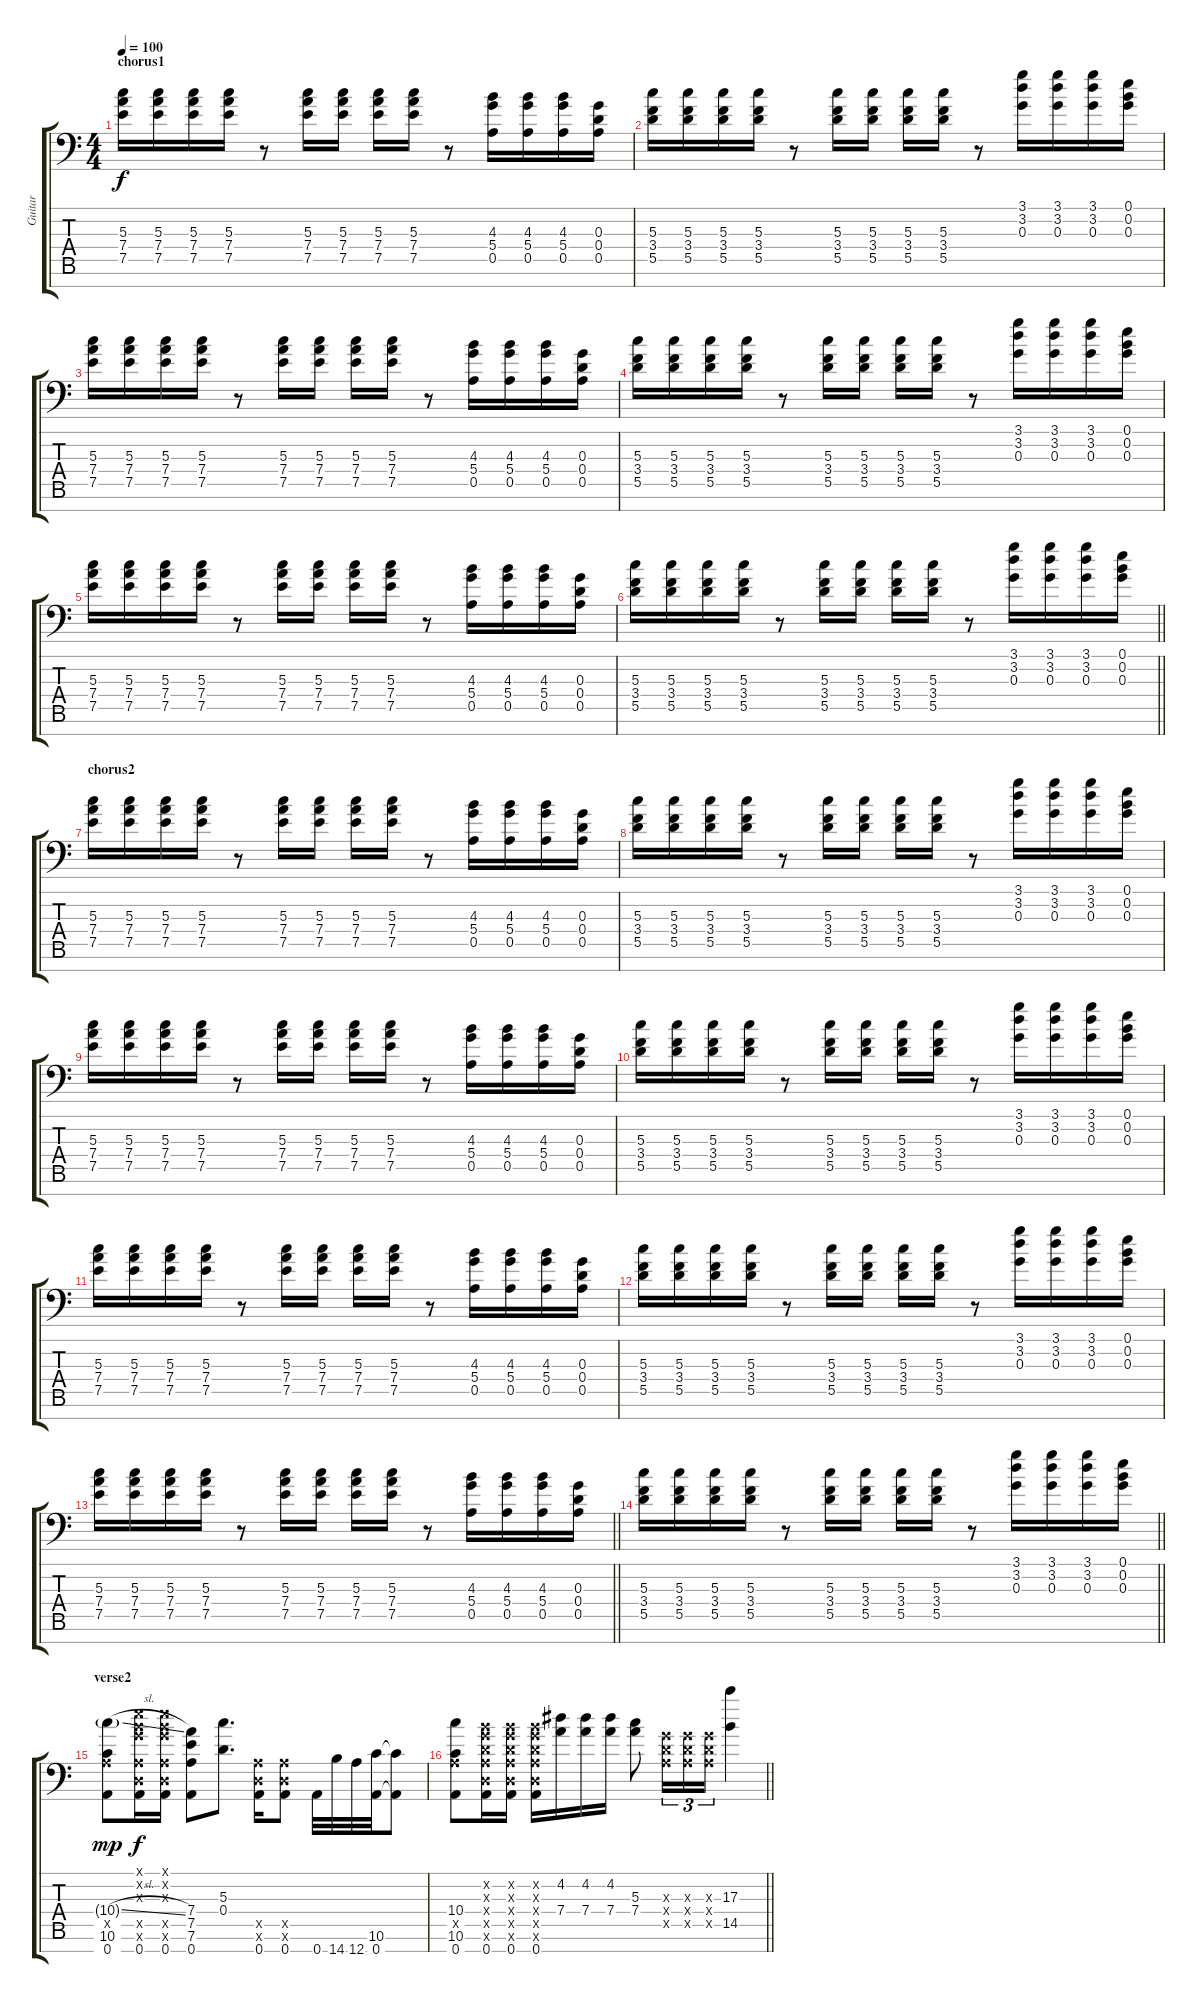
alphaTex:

\track ("Guitar" "Guitar") {instrument distortionguitar}
\staff {score tabs}
\tuning (E4 B3 G3 D3 A2 D2 A1) {hide}
\ts (4 4)
\section ("" "chorus1")
\tempo 100
\clef f4
\ks c
(5.3 7.4 7.5).16{dy f} (5.3 7.4 7.5).16 (5.3 7.4 7.5).16 (5.3 7.4 7.5).16 r.8 (5.3 7.4 7.5).16 (5.3 7.4 7.5).16 (5.3 7.4 7.5).16 (5.3 7.4 7.5).16 r.8 (4.3 5.4 0.5).16 (4.3 5.4 0.5).16 (4.3 5.4 0.5).16 (0.3 0.4 0.5).16 |
(5.3 3.4 5.5).16 (5.3 3.4 5.5).16 (5.3 3.4 5.5).16 (5.3 3.4 5.5).16 r.8 (5.3 3.4 5.5).16 (5.3 3.4 5.5).16 (5.3 3.4 5.5).16 (5.3 3.4 5.5).16 r.8 (3.1 3.2 0.3).16 (3.1 3.2 0.3).16 (3.1 3.2 0.3).16 (0.1 0.2 0.3).16 |
(5.3 7.4 7.5).16 (5.3 7.4 7.5).16 (5.3 7.4 7.5).16 (5.3 7.4 7.5).16 r.8 (5.3 7.4 7.5).16 (5.3 7.4 7.5).16 (5.3 7.4 7.5).16 (5.3 7.4 7.5).16 r.8 (4.3 5.4 0.5).16 (4.3 5.4 0.5).16 (4.3 5.4 0.5).16 (0.3 0.4 0.5).16 |
(5.3 3.4 5.5).16 (5.3 3.4 5.5).16 (5.3 3.4 5.5).16 (5.3 3.4 5.5).16 r.8 (5.3 3.4 5.5).16 (5.3 3.4 5.5).16 (5.3 3.4 5.5).16 (5.3 3.4 5.5).16 r.8 (3.1 3.2 0.3).16 (3.1 3.2 0.3).16 (3.1 3.2 0.3).16 (0.1 0.2 0.3).16 |
(5.3 7.4 7.5).16 (5.3 7.4 7.5).16 (5.3 7.4 7.5).16 (5.3 7.4 7.5).16 r.8 (5.3 7.4 7.5).16 (5.3 7.4 7.5).16 (5.3 7.4 7.5).16 (5.3 7.4 7.5).16 r.8 (4.3 5.4 0.5).16 (4.3 5.4 0.5).16 (4.3 5.4 0.5).16 (0.3 0.4 0.5).16 |
\barLineRight lightlight
(5.3 3.4 5.5).16 (5.3 3.4 5.5).16 (5.3 3.4 5.5).16 (5.3 3.4 5.5).16 r.8 (5.3 3.4 5.5).16 (5.3 3.4 5.5).16 (5.3 3.4 5.5).16 (5.3 3.4 5.5).16 r.8 (3.1 3.2 0.3).16 (3.1 3.2 0.3).16 (3.1 3.2 0.3).16 (0.1 0.2 0.3).16 |
\section ("" "chorus2")
(5.3 7.4 7.5).16 (5.3 7.4 7.5).16 (5.3 7.4 7.5).16 (5.3 7.4 7.5).16 r.8 (5.3 7.4 7.5).16 (5.3 7.4 7.5).16 (5.3 7.4 7.5).16 (5.3 7.4 7.5).16 r.8 (4.3 5.4 0.5).16 (4.3 5.4 0.5).16 (4.3 5.4 0.5).16 (0.3 0.4 0.5).16 |
(5.3 3.4 5.5).16 (5.3 3.4 5.5).16 (5.3 3.4 5.5).16 (5.3 3.4 5.5).16 r.8 (5.3 3.4 5.5).16 (5.3 3.4 5.5).16 (5.3 3.4 5.5).16 (5.3 3.4 5.5).16 r.8 (3.1 3.2 0.3).16 (3.1 3.2 0.3).16 (3.1 3.2 0.3).16 (0.1 0.2 0.3).16 |
(5.3 7.4 7.5).16 (5.3 7.4 7.5).16 (5.3 7.4 7.5).16 (5.3 7.4 7.5).16 r.8 (5.3 7.4 7.5).16 (5.3 7.4 7.5).16 (5.3 7.4 7.5).16 (5.3 7.4 7.5).16 r.8 (4.3 5.4 0.5).16 (4.3 5.4 0.5).16 (4.3 5.4 0.5).16 (0.3 0.4 0.5).16 |
(5.3 3.4 5.5).16 (5.3 3.4 5.5).16 (5.3 3.4 5.5).16 (5.3 3.4 5.5).16 r.8 (5.3 3.4 5.5).16 (5.3 3.4 5.5).16 (5.3 3.4 5.5).16 (5.3 3.4 5.5).16 r.8 (3.1 3.2 0.3).16 (3.1 3.2 0.3).16 (3.1 3.2 0.3).16 (0.1 0.2 0.3).16 |
(5.3 7.4 7.5).16 (5.3 7.4 7.5).16 (5.3 7.4 7.5).16 (5.3 7.4 7.5).16 r.8 (5.3 7.4 7.5).16 (5.3 7.4 7.5).16 (5.3 7.4 7.5).16 (5.3 7.4 7.5).16 r.8 (4.3 5.4 0.5).16 (4.3 5.4 0.5).16 (4.3 5.4 0.5).16 (0.3 0.4 0.5).16 |
(5.3 3.4 5.5).16 (5.3 3.4 5.5).16 (5.3 3.4 5.5).16 (5.3 3.4 5.5).16 r.8 (5.3 3.4 5.5).16 (5.3 3.4 5.5).16 (5.3 3.4 5.5).16 (5.3 3.4 5.5).16 r.8 (3.1 3.2 0.3).16 (3.1 3.2 0.3).16 (3.1 3.2 0.3).16 (0.1 0.2 0.3).16 |
\barLineRight lightlight
(5.3 7.4 7.5).16 (5.3 7.4 7.5).16 (5.3 7.4 7.5).16 (5.3 7.4 7.5).16 r.8 (5.3 7.4 7.5).16 (5.3 7.4 7.5).16 (5.3 7.4 7.5).16 (5.3 7.4 7.5).16 r.8 (4.3 5.4 0.5).16 (4.3 5.4 0.5).16 (4.3 5.4 0.5).16 (0.3 0.4 0.5).16 |
\barLineRight lightlight
(5.3 3.4 5.5).16 (5.3 3.4 5.5).16 (5.3 3.4 5.5).16 (5.3 3.4 5.5).16 r.8 (5.3 3.4 5.5).16 (5.3 3.4 5.5).16 (5.3 3.4 5.5).16 (5.3 3.4 5.5).16 r.8 (3.1 3.2 0.3).16 (3.1 3.2 0.3).16 (3.1 3.2 0.3).16 (0.1 0.2 0.3).16 |
\section ("" "verse2")
(10.4{sl g} 0.5{x} 10.6 0.7).8{dy mp} (0.1{x} 0.2{x} 0.3{x} 0.5{x} 0.6{x} 0.7).16{dy f} (0.1{x} 0.2{x} 0.3{x} 0.5{x} 0.6{x} 0.7).16 (7.4 7.5 7.6 0.7).8 (5.3 0.4).8{d} (0.5{x} 0.6{x} 0.7).16 (0.5{x} 0.6{x} 0.7).8 0.7.32 14.7.32 12.7.32 (10.6 0.7).32 (10.6{t} 0.7{t}).8 |
\barLineRight lightlight
(10.4 0.5{x} 10.6 0.7).8 (0.2{x} 0.3{x} 0.4{x} 0.5{x} 0.6{x} 0.7).16 (0.2{x} 0.3{x} 0.4{x} 0.5{x} 0.6{x} 0.7).16 (0.2{x} 0.3{x} 0.4{x} 0.5{x} 0.6{x} 0.7).16 (4.2 7.4).16 (4.2 7.4).16 (4.2 7.4).16 (5.3 7.4).8 (0.3{x} 0.4{x} 0.5{x}).16{tu (3 2)} (0.3{x} 0.4{x} 0.5{x}).16{tu (3 2)} (0.3{x} 0.4{x} 0.5{x}).16{tu (3 2)} (17.3 14.5).4
